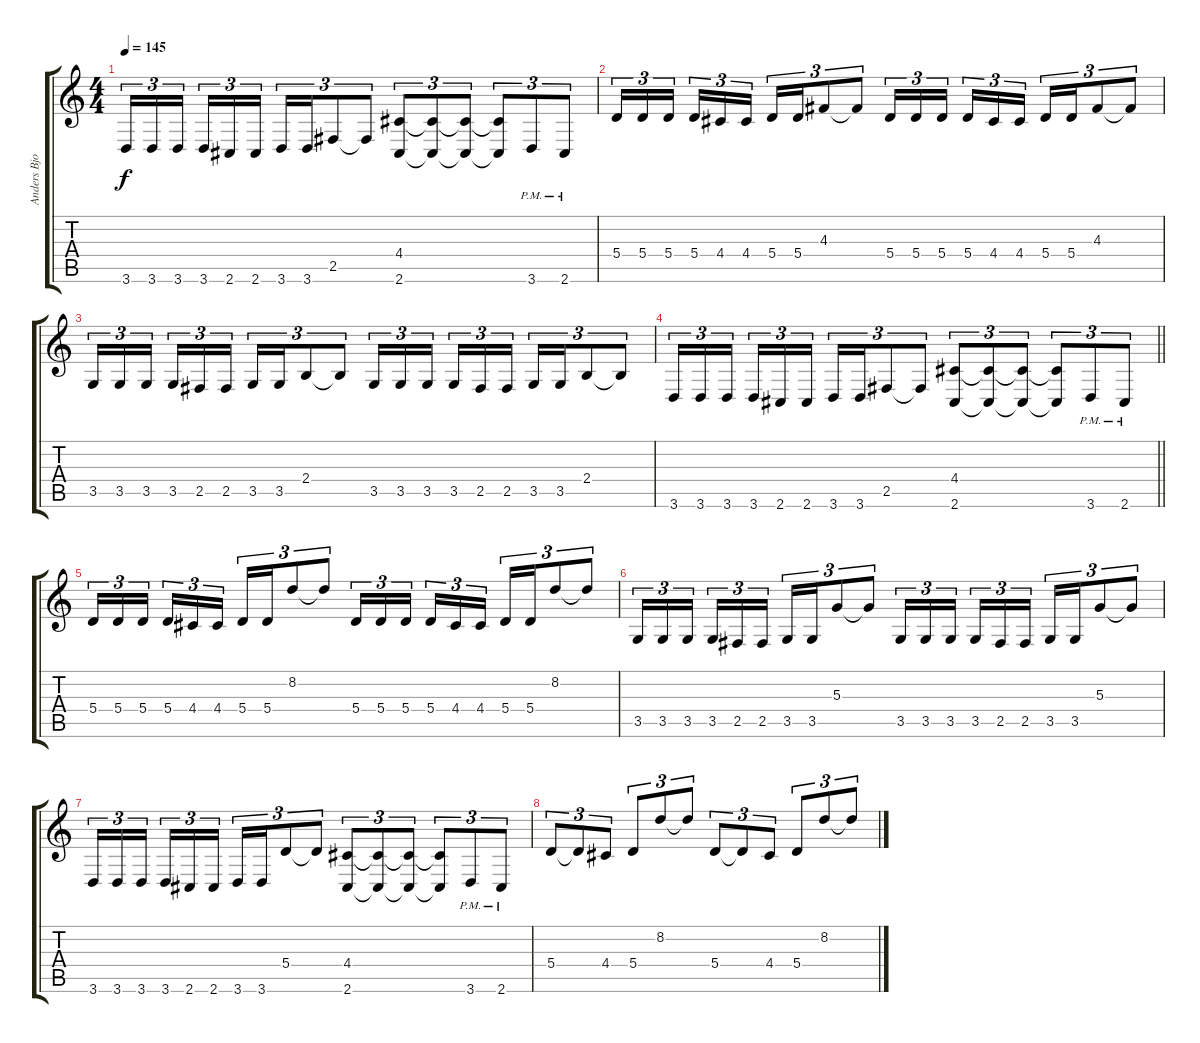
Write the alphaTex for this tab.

\track ("Anders Bjorler" "Anders Bjo") {instrument distortionguitar}
\staff {score tabs}
\tuning (B3 Gb3 D3 A2 E2 B1) {hide}
\ts (4 4)
\tempo 145
\clef g2
\ks c
3.6.16{tu (3 2) dy f} 3.6.16{tu (3 2)} 3.6.16{tu (3 2) beam splitsecondary} 3.6.16{tu (3 2)} 2.6.16{tu (3 2)} 2.6.16{tu (3 2)} 3.6.16{tu (3 2)} 3.6.16{tu (3 2)} 2.5.8{tu (3 2)} 2.5{t}.8{tu (3 2)} (4.4 2.6).8{tu (3 2)} (4.4{t} 2.6{t}).8{tu (3 2)} (4.4{t} 2.6{t}).8{tu (3 2)} (4.4{t} 2.6{t}).8{tu (3 2)} 3.6{pm}.8{tu (3 2)} 2.6{pm}.8{tu (3 2)} |
5.4.16{tu (3 2)} 5.4.16{tu (3 2)} 5.4.16{tu (3 2) beam splitsecondary} 5.4.16{tu (3 2)} 4.4.16{tu (3 2)} 4.4.16{tu (3 2)} 5.4.16{tu (3 2)} 5.4.16{tu (3 2)} 4.3.8{tu (3 2)} 4.3{t}.8{tu (3 2)} 5.4.16{tu (3 2)} 5.4.16{tu (3 2)} 5.4.16{tu (3 2) beam splitsecondary} 5.4.16{tu (3 2)} 4.4.16{tu (3 2)} 4.4.16{tu (3 2)} 5.4.16{tu (3 2)} 5.4.16{tu (3 2)} 4.3.8{tu (3 2)} 4.3{t}.8{tu (3 2)} |
3.5.16{tu (3 2)} 3.5.16{tu (3 2)} 3.5.16{tu (3 2) beam splitsecondary} 3.5.16{tu (3 2)} 2.5.16{tu (3 2)} 2.5.16{tu (3 2)} 3.5.16{tu (3 2)} 3.5.16{tu (3 2)} 2.4.8{tu (3 2)} 2.4{t}.8{tu (3 2)} 3.5.16{tu (3 2)} 3.5.16{tu (3 2)} 3.5.16{tu (3 2) beam splitsecondary} 3.5.16{tu (3 2)} 2.5.16{tu (3 2)} 2.5.16{tu (3 2)} 3.5.16{tu (3 2)} 3.5.16{tu (3 2)} 2.4.8{tu (3 2)} 2.4{t}.8{tu (3 2)} |
\barLineRight lightlight
3.6.16{tu (3 2)} 3.6.16{tu (3 2)} 3.6.16{tu (3 2) beam splitsecondary} 3.6.16{tu (3 2)} 2.6.16{tu (3 2)} 2.6.16{tu (3 2)} 3.6.16{tu (3 2)} 3.6.16{tu (3 2)} 2.5.8{tu (3 2)} 2.5{t}.8{tu (3 2)} (4.4 2.6).8{tu (3 2)} (4.4{t} 2.6{t}).8{tu (3 2)} (4.4{t} 2.6{t}).8{tu (3 2)} (4.4{t} 2.6{t}).8{tu (3 2)} 3.6{pm}.8{tu (3 2)} 2.6{pm}.8{tu (3 2)} |
\section ("" "")
5.4.16{tu (3 2)} 5.4.16{tu (3 2)} 5.4.16{tu (3 2) beam splitsecondary} 5.4.16{tu (3 2)} 4.4.16{tu (3 2)} 4.4.16{tu (3 2)} 5.4.16{tu (3 2)} 5.4.16{tu (3 2)} 8.2.8{tu (3 2)} 8.2{t}.8{tu (3 2)} 5.4.16{tu (3 2)} 5.4.16{tu (3 2)} 5.4.16{tu (3 2) beam splitsecondary} 5.4.16{tu (3 2)} 4.4.16{tu (3 2)} 4.4.16{tu (3 2)} 5.4.16{tu (3 2)} 5.4.16{tu (3 2)} 8.2.8{tu (3 2)} 8.2{t}.8{tu (3 2)} |
3.5.16{tu (3 2)} 3.5.16{tu (3 2)} 3.5.16{tu (3 2) beam splitsecondary} 3.5.16{tu (3 2)} 2.5.16{tu (3 2)} 2.5.16{tu (3 2)} 3.5.16{tu (3 2)} 3.5.16{tu (3 2)} 5.3.8{tu (3 2)} 5.3{t}.8{tu (3 2)} 3.5.16{tu (3 2)} 3.5.16{tu (3 2)} 3.5.16{tu (3 2) beam splitsecondary} 3.5.16{tu (3 2)} 2.5.16{tu (3 2)} 2.5.16{tu (3 2)} 3.5.16{tu (3 2)} 3.5.16{tu (3 2)} 5.3.8{tu (3 2)} 5.3{t}.8{tu (3 2)} |
3.6.16{tu (3 2)} 3.6.16{tu (3 2)} 3.6.16{tu (3 2) beam splitsecondary} 3.6.16{tu (3 2)} 2.6.16{tu (3 2)} 2.6.16{tu (3 2)} 3.6.16{tu (3 2)} 3.6.16{tu (3 2)} 5.4.8{tu (3 2)} 5.4{t}.8{tu (3 2)} (4.4 2.6).8{tu (3 2)} (4.4{t} 2.6{t}).8{tu (3 2)} (4.4{t} 2.6{t}).8{tu (3 2)} (4.4{t} 2.6{t}).8{tu (3 2)} 3.6{pm}.8{tu (3 2)} 2.6{pm}.8{tu (3 2)} |
5.4.8{tu (3 2)} 5.4{t}.8{tu (3 2)} 4.4.8{tu (3 2)} 5.4.8{tu (3 2)} 8.2.8{tu (3 2)} 8.2{t}.8{tu (3 2)} 5.4.8{tu (3 2)} 5.4{t}.8{tu (3 2)} 4.4.8{tu (3 2)} 5.4.8{tu (3 2)} 8.2.8{tu (3 2)} 8.2{t}.8{tu (3 2)}
